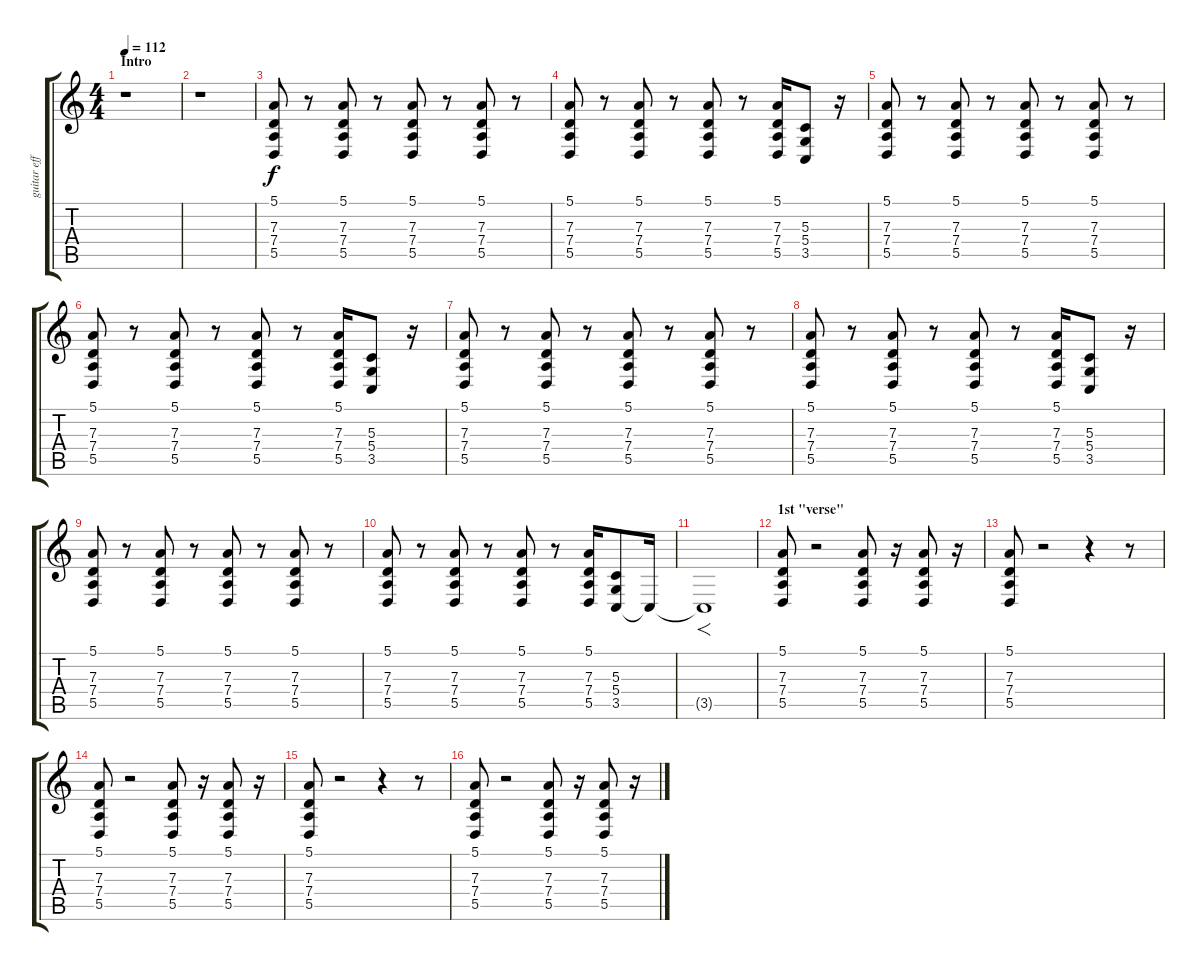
\track ("guitar effect" "guitar eff") {instrument lead1square}
\staff {score tabs}
\tuning (E4 B3 G3 D3 A2 E2) {hide}
\ts (4 4)
\section ("" "Intro")
\tempo 112
\clef g2
\ks c
r.1{dy f instrument lead1square} |
r.1 |
(5.1 7.3 7.4 5.5).8 r.8 (5.1 7.3 7.4 5.5).8 r.8 (5.1 7.3 7.4 5.5).8 r.8 (5.1 7.3 7.4 5.5).8 r.8 |
(5.1 7.3 7.4 5.5).8 r.8 (5.1 7.3 7.4 5.5).8 r.8 (5.1 7.3 7.4 5.5).8 r.8 (5.1 7.3 7.4 5.5).16 (5.3 5.4 3.5).8 r.16 |
(5.1 7.3 7.4 5.5).8 r.8 (5.1 7.3 7.4 5.5).8 r.8 (5.1 7.3 7.4 5.5).8 r.8 (5.1 7.3 7.4 5.5).8 r.8 |
(5.1 7.3 7.4 5.5).8 r.8 (5.1 7.3 7.4 5.5).8 r.8 (5.1 7.3 7.4 5.5).8 r.8 (5.1 7.3 7.4 5.5).16 (5.3 5.4 3.5).8 r.16 |
(5.1 7.3 7.4 5.5).8 r.8 (5.1 7.3 7.4 5.5).8 r.8 (5.1 7.3 7.4 5.5).8 r.8 (5.1 7.3 7.4 5.5).8 r.8 |
(5.1 7.3 7.4 5.5).8 r.8 (5.1 7.3 7.4 5.5).8 r.8 (5.1 7.3 7.4 5.5).8 r.8 (5.1 7.3 7.4 5.5).16 (5.3 5.4 3.5).8 r.16 |
(5.1 7.3 7.4 5.5).8 r.8 (5.1 7.3 7.4 5.5).8 r.8 (5.1 7.3 7.4 5.5).8 r.8 (5.1 7.3 7.4 5.5).8 r.8 |
(5.1 7.3 7.4 5.5).8 r.8 (5.1 7.3 7.4 5.5).8 r.8 (5.1 7.3 7.4 5.5).8 r.8 (5.1 7.3 7.4 5.5).16 (5.3 5.4 3.5).8 3.5{t}.16 |
3.5{t}.1{f} |
\section ("" "1st \"verse\"")
(5.1 7.3 7.4 5.5).8 r.2 (5.1 7.3 7.4 5.5).8 r.16 (5.1 7.3 7.4 5.5).8 r.16 |
(5.1 7.3 7.4 5.5).8 r.2 r.4 r.8 |
(5.1 7.3 7.4 5.5).8 r.2 (5.1 7.3 7.4 5.5).8 r.16 (5.1 7.3 7.4 5.5).8 r.16 |
(5.1 7.3 7.4 5.5).8 r.2 r.4 r.8 |
(5.1 7.3 7.4 5.5).8 r.2 (5.1 7.3 7.4 5.5).8 r.16 (5.1 7.3 7.4 5.5).8 r.16
